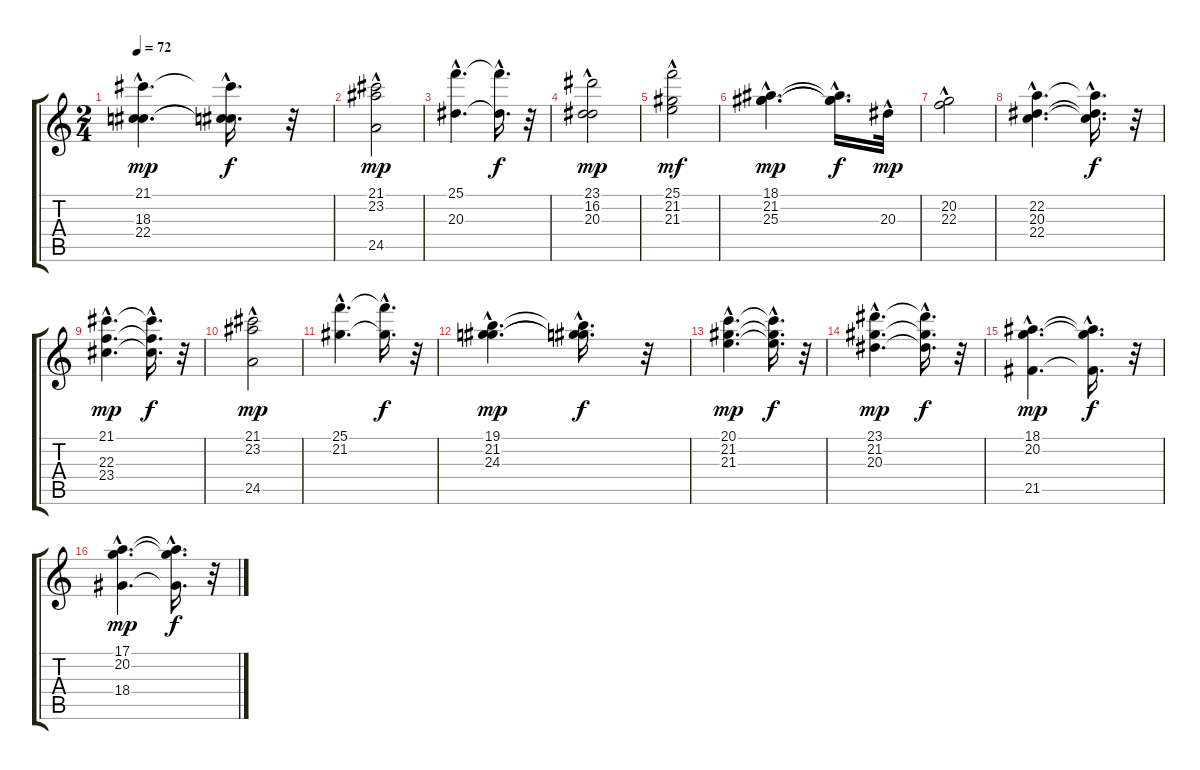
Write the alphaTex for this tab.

\track "" {instrument percussiveorgan}
\staff {score tabs}
\tuning (E4 B3 G3 D3 A2 E2) {hide}
\ts (2 4)
\tempo 72
\clef g2
\ks c
(21.1{hac} 18.3{hac} 22.4{hac}).4{d dy mp} (21.1{hac t} 18.3{hac t} 22.4{t}).16{d dy f} r.32 |
(21.1 23.2{hac} 24.5{hac}).2{dy mp} |
(25.1{hac} 20.3{hac}).4{d} (25.1{hac t} 20.3{hac t}).16{d dy f} r.32 |
(23.1{hac} 16.2 20.3{hac}).2{dy mp} |
(25.1 21.2{hac} 21.3{hac}).2{dy mf} |
(18.1{hac} 21.2{hac} 25.3{hac}).4{d dy mp} (18.1{hac t} 21.2{hac t} 25.3{hac t}).16{d dy f} 20.3{hac}.32{dy mp} |
(20.2 22.3{hac}).2 |
(22.2{hac} 20.3{hac} 22.4{hac}).4{d} (22.2{hac t} 20.3{hac t} 22.4{hac t}).16{d dy f} r.32 |
(21.1{hac} 22.3{hac} 23.4{hac}).4{d dy mp} (21.1{hac t} 22.3{hac t} 23.4{t}).16{d dy f} r.32 |
(21.1{hac} 23.2{hac} 24.5{hac}).2{dy mp} |
(25.1{hac} 21.2{hac}).4{d} (25.1{hac t} 21.2{hac t}).16{d dy f} r.32 |
(19.1{hac} 21.2{hac} 24.3{hac}).4{d dy mp} (19.1{t} 21.2{hac t} 24.3{t}).16{d dy f} r.32 |
(20.1{hac} 21.2{hac} 21.3{hac}).4{d dy mp} (20.1{hac t} 21.2{hac t} 21.3{hac t}).16{d dy f} r.32 |
(23.1{hac} 21.2{hac} 20.3{hac}).4{d dy mp} (23.1{hac t} 21.2{hac t} 20.3{hac t}).16{d dy f} r.32 |
(18.1{hac} 20.2{hac} 21.5{hac}).4{d dy mp} (18.1{hac t} 20.2{hac t} 21.5{t}).16{d dy f} r.32 |
(17.1{hac} 20.2{hac} 18.4{hac}).4{d dy mp} (17.1{hac t} 20.2{hac t} 18.4{t}).16{d dy f} r.32
